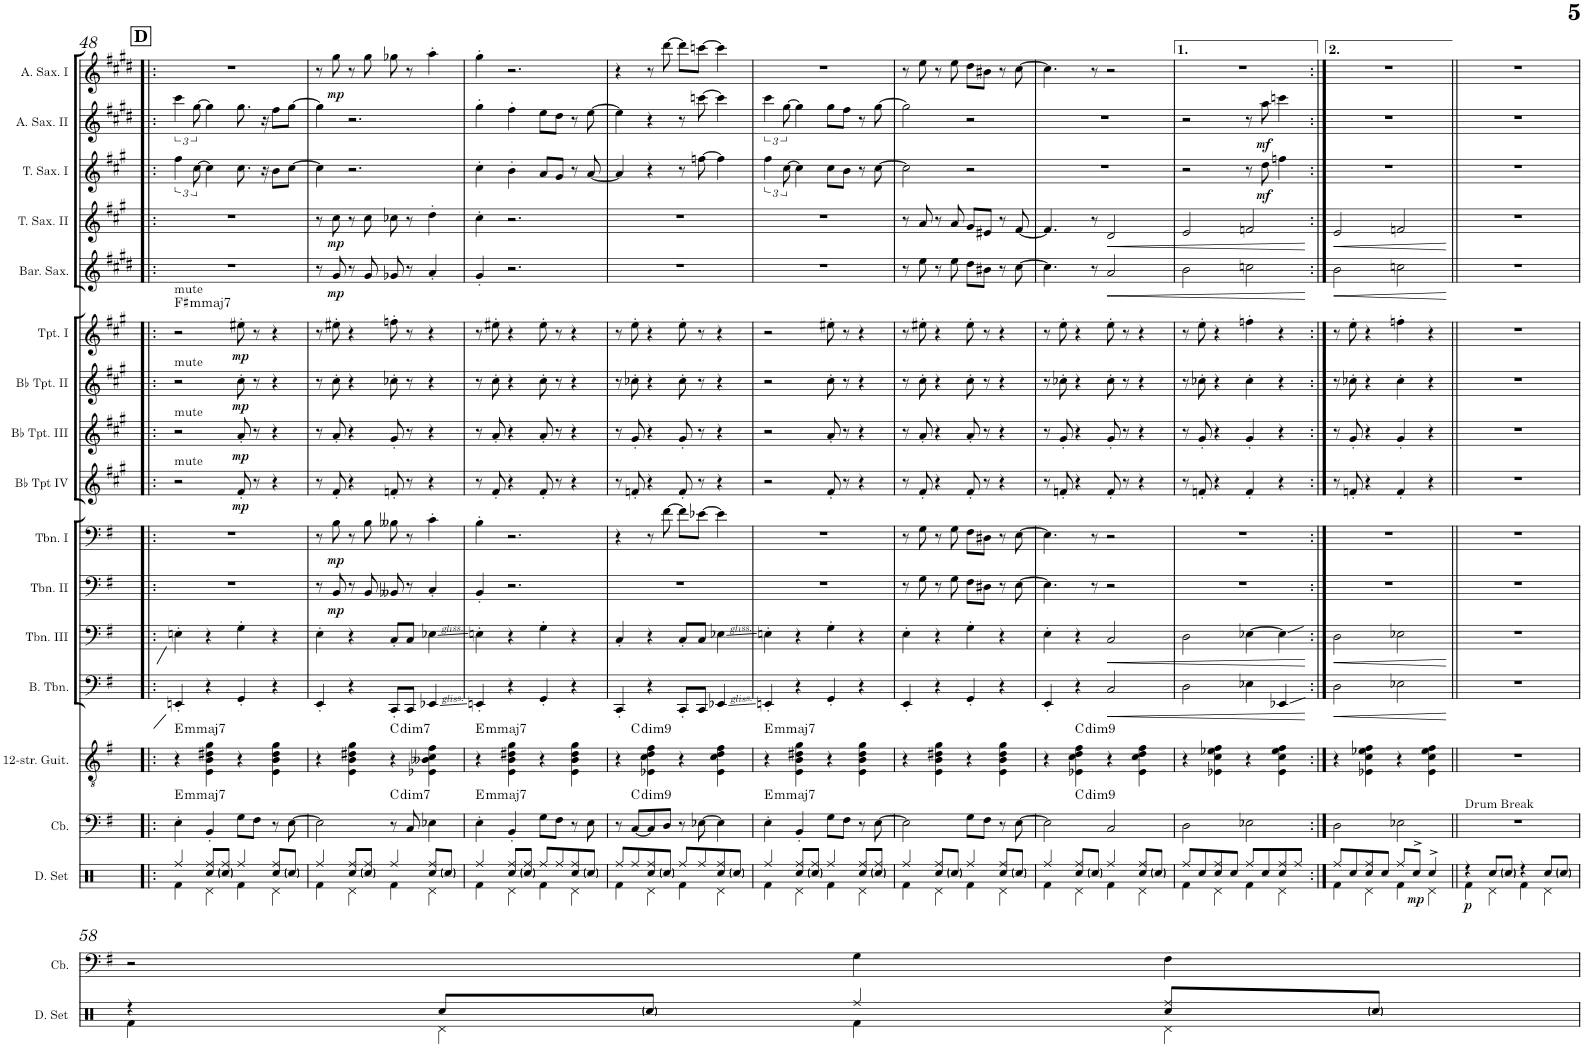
**kern	**harte	**kern	**harte	**kern	**dynam	**kern	**dynam	**kern	**dynam	**kern	**dynam	**kern	**dynam	**kern	**dynam	**kern	**dynam	**kern	**dynam	**harte	**kern	**dynam	**kern	**dynam	**kern	**dynam	**kern	**dynam	**kern	**dynam
*part15	*part15	*part14	*part14	*part13	*part13	*part12	*part12	*part11	*part11	*part10	*part10	*part9	*part9	*part8	*part8	*part7	*part7	*part6	*part6	*part6	*part5	*part5	*part4	*part4	*part3	*part3	*part2	*part2	*part1	*part1
*staff15	*	*staff14	*	*staff13	*staff13	*staff12	*staff12	*staff11	*staff11	*staff10	*staff10	*staff9	*staff9	*staff8	*staff8	*staff7	*staff7	*staff6	*staff6	*	*staff5	*staff5	*staff4	*staff4	*staff3	*staff3	*staff2	*staff2	*staff1	*staff1
*I"Contrabass	*	*I"12-string Guitar	*	*I"Bass Trombone	*	*I"Trombone III	*	*I"Trombone II	*	*I"Trombone I	*	*I"Bb Trumpet IV	*	*I"Bb Trumpet III	*	*I"Bb Trumpet II	*	*I"Bb Trumpet I	*	*	*I"Baritone Saxophone	*	*I"Tenor Saxophone II	*	*I"Tenor Saxophone I	*	*I"Alto Saxophone II	*	*I"Alto Saxophone I	*
*I'Cb.	*	*I'12-str. Guit.	*	*I'B. Tbn.	*	*I'Tbn. III	*	*I'Tbn. II	*	*I'Tbn. I	*	*I'Bb Tpt IV	*	*I'Bb Tpt. III	*	*I'Bb Tpt. II	*	*I'Tpt. I	*	*	*I'Bar. Sax.	*	*I'T. Sax. II	*	*I'T. Sax. I	*	*I'A. Sax. II	*	*I'A. Sax. I	*
!!LO:PB:g=z
*clefF4	*	*clefGv2	*	*clefF4	*	*clefF4	*	*clefF4	*	*clefF4	*	*clefG2	*	*clefG2	*	*clefG2	*	*clefG2	*	*	*clefG2	*	*clefG2	*	*clefG2	*	*clefG2	*	*clefG2	*
*Trd7c12	*	*	*	*	*	*	*	*	*	*	*	*Trd1c2	*	*Trd1c2	*	*Trd1c2	*	*Trd1c2	*	*	*Trd12c21	*	*Trd8c14	*	*Trd8c14	*	*Trd5c9	*	*Trd5c9	*
*k[f#]	*	*k[f#]	*	*k[f#]	*	*k[f#]	*	*k[f#]	*	*k[f#]	*	*k[f#c#g#]	*	*k[f#c#g#]	*	*k[f#c#g#]	*	*k[f#c#g#]	*	*	*k[f#c#g#d#]	*	*k[f#c#g#]	*	*k[f#c#g#]	*	*k[f#c#g#d#]	*	*k[f#c#g#d#]	*
*M2/2	*	*M2/2	*	*M2/2	*	*M2/2	*	*M2/2	*	*M2/2	*	*M2/2	*	*M2/2	*	*M2/2	*	*M2/2	*	*	*M2/2	*	*M2/2	*	*M2/2	*	*M2/2	*	*M2/2	*
*met(c|)	*	*met(c|)	*	*met(c|)	*	*met(c|)	*	*met(c|)	*	*met(c|)	*	*met(c|)	*	*met(c|)	*	*met(c|)	*	*met(c|)	*	*	*met(c|)	*	*met(c|)	*	*met(c|)	*	*met(c|)	*	*met(c|)	*
!!LO:REH:place=s1:a:B:cj:fs=14:t=D
=48!|:	=48!|:	=48!|:	=48!|:	=48!|:	=48!|:	=48!|:	=48!|:	=48!|:	=48!|:	=48!|:	=48!|:	=48!|:	=48!|:	=48!|:	=48!|:	=48!|:	=48!|:	=48!|:	=48!|:	=48!|:	=48!|:	=48!|:	=48!|:	=48!|:	=48!|:	=48!|:	=48!|:	=48!|:	=48!|:	=48!|:
!	!	!	!	!	!	!	!	!	!	!	!	!	!	!	!	!	!	!LO:TX:a:t=mute	!	!	!	!	!	!	!	!	!	!	!	!
!	!	!	!	!	!	!	!	!	!	!	!	!	!	!	!	!LO:TX:a:t=mute	!	!	!	!	!	!	!	!	!	!	!	!	!	!
!	!	!	!	!	!	!	!	!	!	!	!	!	!	!LO:TX:a:t=mute	!	!	!	!	!	!	!	!	!	!	!	!	!	!	!	!
!	!LO:H:kt=mmaj7	!	!LO:H:kt=mmaj7	!	!	!	!	!	!	!	!	!LO:TX:a:t=mute	!	!	!	!	!	!	!	!LO:H:kt=mmaj7	!	!	!	!	!	!	!	!	!	!
4E'\	E:minmaj7	4r	E:minmaj7	4EEn'/	.	4En'\	.	1r	.	1r	.	2r	.	2r	.	2r	.	2r	.	F#:minmaj7	1r	.	1r	.	6ff#\	.	6ccc#\	.	1r	.
.	.	.	.	.	.	.	.	.	.	.	.	.	.	.	.	.	.	.	.	.	.	.	.	.	[12cc#\	.	[12gg#\	.	.	.
4BB'/	.	4E\ 4B\ 4d#X\ 4g\	.	4r	.	4r	.	.	.	.	.	.	.	.	.	.	.	.	.	.	.	.	.	.	4cc#\]	.	4gg#\]	.	.	.
!	!	!	!	!	!	!	!	!	!	!	!	!	!LO:DY:b	!	!LO:DY:b	!	!LO:DY:b	!	!LO:DY:b	!	!	!	!	!	!	!	!	!	!	!
8G\L	.	4r	.	4GG'/	.	4G'\	.	.	.	.	.	8f#'/	mp	8a'/	mp	8cc#'\	mp	8ee#X'\	mp	.	.	.	.	.	8.cc#\	.	8.gg#\	.	.	.
8F#\J	.	.	.	.	.	.	.	.	.	.	.	8r	.	8r	.	8r	.	8r	.	.	.	.	.	.	.	.	.	.	.	.
.	.	.	.	.	.	.	.	.	.	.	.	.	.	.	.	.	.	.	.	.	.	.	.	.	16r	.	16r	.	.	.
8r	.	4E\ 4B\ 4d#\ 4g\	.	4r	.	4r	.	.	.	.	.	4r	.	4r	.	4r	.	4r	.	.	.	.	.	.	8b\L	.	8ff#\L	.	.	.
[8E\	.	.	.	.	.	.	.	.	.	.	.	.	.	.	.	.	.	.	.	.	.	.	.	.	[8cc#\J	.	[8gg#\J	.	.	.
=49	=49	=49	=49	=49	=49	=49	=49	=49	=49	=49	=49	=49	=49	=49	=49	=49	=49	=49	=49	=49	=49	=49	=49	=49	=49	=49	=49	=49	=49	=49
2E\]	.	4r	.	4EE'/	.	4E'\	.	8r	.	8r	.	8r	.	8r	.	8r	.	8r	.	.	8r	.	8r	.	4cc#\]	.	4gg#\]	.	8r	.
!	!	!	!	!	!	!	!	!	!LO:DY:b	!	!LO:DY:b	!	!	!	!	!	!	!	!	!	!	!LO:DY:b	!	!LO:DY:b	!	!	!	!	!	!LO:DY:b
.	.	.	.	.	.	.	.	8BB/	mp	8B\	mp	8f#'/	.	8a'/	.	8cc#'\	.	8ee#X'\	.	.	8g#/	mp	8cc#\	mp	.	.	.	.	8gg#\	mp
.	.	4E\ 4B\ 4d#X\ 4g\	.	4r	.	4r	.	8r	.	8r	.	4r	.	4r	.	4r	.	4r	.	.	8r	.	8r	.	2.r	.	2.r	.	8r	.
.	.	.	.	.	.	.	.	8BB/	.	8B\	.	.	.	.	.	.	.	.	.	.	8g#/	.	8cc#\	.	.	.	.	.	8gg#\	.
!	!LO:H:kt=dim7	!	!LO:H:kt=dim7	!	!	!	!	!	!	!	!	!	!	!	!	!	!	!	!	!	!	!	!	!	!	!	!	!	!	!
8r	C:dim7	4r	C:dim7	8CC'/L	.	8C'/L	.	8BB--X/	.	8B--X\	.	8fn'/	.	8g#'/	.	8cc-X'\	.	8ffn'\	.	.	8g-X/	.	8cc-X\	.	.	.	.	.	8gg-X\	.
8C/	.	.	.	8CC/J	.	8C/J	.	8r	.	8r	.	8r	.	8r	.	8r	.	8r	.	.	8r	.	8r	.	.	.	.	.	8r	.
4E-X\	.	4E-X\ 4B--X\ 4c\ 4f#\	.	4EE-X/	.	4E-X\	.	4C'/	.	4c'\	.	4r	.	4r	.	4r	.	4r	.	.	4a'/	.	4dd'\	.	.	.	.	.	4aa'\	.
=50	=50	=50	=50	=50	=50	=50	=50	=50	=50	=50	=50	=50	=50	=50	=50	=50	=50	=50	=50	=50	=50	=50	=50	=50	=50	=50	=50	=50	=50	=50
!	!LO:H:kt=mmaj7	!	!LO:H:kt=mmaj7	!	!	!	!	!	!	!	!	!	!	!	!	!	!	!	!	!	!	!	!	!	!	!	!	!	!	!
4E'\	E:minmaj7	4r	E:minmaj7	4EEn'/	.	4En'\	.	4BB'/	.	4B'\	.	8r	.	8r	.	8r	.	8r	.	.	4g#'/	.	4cc#'\	.	4cc#'\	.	4gg#'\	.	4gg#'\	.
.	.	.	.	.	.	.	.	.	.	.	.	8f#'/	.	8a'/	.	8cc#'\	.	8ee#X'\	.	.	.	.	.	.	.	.	.	.	.	.
4BB'/	.	4E\ 4B\ 4d#X\ 4g\	.	4r	.	4r	.	2.r	.	2.r	.	4r	.	4r	.	4r	.	4r	.	.	2.r	.	2.r	.	4b'\	.	4ff#'\	.	2.r	.
8G\L	.	4r	.	4GG'/	.	4G'\	.	.	.	.	.	8f#'/	.	8a'/	.	8cc#'\	.	8ee#'\	.	.	.	.	.	.	8a/L	.	8ee\L	.	.	.
8F#\J	.	.	.	.	.	.	.	.	.	.	.	8r	.	8r	.	8r	.	8r	.	.	.	.	.	.	8g#/J	.	8dd#\J	.	.	.
8r	.	4E\ 4B\ 4d#\ 4g\	.	4r	.	4r	.	.	.	.	.	4r	.	4r	.	4r	.	4r	.	.	.	.	.	.	8r	.	8r	.	.	.
8E\	.	.	.	.	.	.	.	.	.	.	.	.	.	.	.	.	.	.	.	.	.	.	.	.	[8a/	.	[8ee\	.	.	.
=51	=51	=51	=51	=51	=51	=51	=51	=51	=51	=51	=51	=51	=51	=51	=51	=51	=51	=51	=51	=51	=51	=51	=51	=51	=51	=51	=51	=51	=51	=51
*	*	*^	*	*	*	*	*	*	*	*	*	*	*	*	*	*	*	*	*	*	*	*	*	*	*	*	*	*	*	*
8r	.	4r	8ryy	.	4CC'/	.	4C'/	.	1r	.	4r	.	8r	.	8r	.	8r	.	8r	.	.	1r	.	1r	.	4a/]	.	4ee\]	.	4r	.
!	!LO:H:kt=dim7	!	!	!LO:H:kt=dim7	!	!	!	!	!	!	!	!	!	!	!	!	!	!	!	!	!	!	!	!	!	!	!	!	!	!	!
[8C/L	C:dim7(9)	.	2..ryy	C:dim7(9)	.	.	.	.	.	.	.	.	8fn'/	.	8g#'/	.	8cc-X'\	.	8ee'\	.	.	.	.	.	.	.	.	.	.	.	.
8C/]	.	4E-X\ 4c\ 4d\ 4f#\	.	.	4r	.	4r	.	.	.	8r	.	4r	.	4r	.	4r	.	4r	.	.	.	.	.	.	4r	.	4r	.	8r	.
8D/J	.	.	.	.	.	.	.	.	.	.	[8f#\	.	.	.	.	.	.	.	.	.	.	.	.	.	.	.	.	.	.	[8ddd#\	.
8r	.	4r	.	.	8CC'/L	.	8C'/L	.	.	.	8f#\L]	.	8f'/	.	8g#'/	.	8cc-'\	.	8ee'\	.	.	.	.	.	.	8r	.	8r	.	8ddd#\L]	.
[8E-X\	.	.	.	.	8CC/J	.	8C/J	.	.	.	[8e-X\J	.	8r	.	8r	.	8r	.	8r	.	.	.	.	.	.	[8ffn\	.	[8cccn\	.	[8cccn\J	.
4E-\]	.	4E-\ 4c\ 4d\ 4f#\	.	.	4EE-X/	.	4E-X\	.	.	.	4e-\]	.	4r	.	4r	.	4r	.	4r	.	.	.	.	.	.	4ff\]	.	4ccc\]	.	4ccc\]	.
=52	=52	=52	=52	=52	=52	=52	=52	=52	=52	=52	=52	=52	=52	=52	=52	=52	=52	=52	=52	=52	=52	=52	=52	=52	=52	=52	=52	=52	=52	=52	=52
!	!LO:H:kt=mmaj7	!	!	!LO:H:kt=mmaj7	!	!	!	!	!	!	!	!	!	!	!	!	!	!	!	!	!	!	!	!	!	!	!	!	!	!	!
*	*	*v	*v	*	*	*	*	*	*	*	*	*	*	*	*	*	*	*	*	*	*	*	*	*	*	*	*	*	*	*	*
4E'\	E:minmaj7	4r	E:minmaj7	4EEn'/	.	4En'\	.	1r	.	1r	.	2r	.	2r	.	2r	.	2r	.	.	1r	.	1r	.	6ff#\	.	6ccc#\	.	1r	.
.	.	.	.	.	.	.	.	.	.	.	.	.	.	.	.	.	.	.	.	.	.	.	.	.	[12cc#\	.	[12gg#\	.	.	.
4BB'/	.	4E\ 4B\ 4d#X\ 4g\	.	4r	.	4r	.	.	.	.	.	.	.	.	.	.	.	.	.	.	.	.	.	.	4cc#\]	.	4gg#\]	.	.	.
8G\L	.	4r	.	4GG'/	.	4G'\	.	.	.	.	.	8f#'/	.	8a'/	.	8cc#'\	.	8ee#X'\	.	.	.	.	.	.	8cc#\L	.	8gg#\L	.	.	.
8F#\J	.	.	.	.	.	.	.	.	.	.	.	8r	.	8r	.	8r	.	8r	.	.	.	.	.	.	8b\J	.	8ff#\J	.	.	.
8r	.	4E\ 4B\ 4d#\ 4g\	.	4r	.	4r	.	.	.	.	.	4r	.	4r	.	4r	.	4r	.	.	.	.	.	.	8r	.	8r	.	.	.
[8E\	.	.	.	.	.	.	.	.	.	.	.	.	.	.	.	.	.	.	.	.	.	.	.	.	[8cc#\	.	[8gg#\	.	.	.
=53	=53	=53	=53	=53	=53	=53	=53	=53	=53	=53	=53	=53	=53	=53	=53	=53	=53	=53	=53	=53	=53	=53	=53	=53	=53	=53	=53	=53	=53	=53
2E\]	.	4r	.	4EE'/	.	4E'\	.	8r	.	8r	.	8r	.	8r	.	8r	.	8r	.	.	8r	.	8r	.	2cc#\]	.	2gg#\]	.	8r	.
.	.	.	.	.	.	.	.	8G\	.	8G\	.	8f#'/	.	8a'/	.	8cc#'\	.	8ee#X'\	.	.	8ee\	.	8a/	.	.	.	.	.	8ee\	.
.	.	4E\ 4B\ 4d#X\ 4g\	.	4r	.	4r	.	8r	.	8r	.	4r	.	4r	.	4r	.	4r	.	.	8r	.	8r	.	.	.	.	.	8r	.
.	.	.	.	.	.	.	.	8G\	.	8G\	.	.	.	.	.	.	.	.	.	.	8ee\	.	8a/	.	.	.	.	.	8ee\	.
8G\L	.	4r	.	4GG'/	.	4G'\	.	8F#\L	.	8F#\L	.	8f#'/	.	8a'/	.	8cc#'\	.	8ee#'\	.	.	8dd#\L	.	8g#/L	.	2r	.	2r	.	8dd#\L	.
8F#\J	.	.	.	.	.	.	.	8D#X\J	.	8D#X\J	.	8r	.	8r	.	8r	.	8r	.	.	8b#X\J	.	8e#X/J	.	.	.	.	.	8b#X\J	.
8r	.	4E\ 4B\ 4d#\ 4g\	.	4r	.	4r	.	8r	.	8r	.	4r	.	4r	.	4r	.	4r	.	.	8r	.	8r	.	.	.	.	.	8r	.
[8E\	.	.	.	.	.	.	.	[8E\	.	[8E\	.	.	.	.	.	.	.	.	.	.	[8cc#\	.	[8f#/	.	.	.	.	.	[8cc#\	.
=54	=54	=54	=54	=54	=54	=54	=54	=54	=54	=54	=54	=54	=54	=54	=54	=54	=54	=54	=54	=54	=54	=54	=54	=54	=54	=54	=54	=54	=54	=54
*^	*	*	*	*	*	*	*	*	*	*	*	*	*	*	*	*	*	*	*	*	*	*	*	*	*	*	*	*	*	*
2E\]	4ryy	.	4r	.	4EE'/	.	4E'\	.	4.E\]	.	4.E\]	.	8r	.	8r	.	8r	.	8r	.	.	4.cc#\]	.	4.f#/]	.	1r	.	1r	.	4.cc#\]	.
.	.	.	.	.	.	.	.	.	.	.	.	.	8fn'/	.	8g#'/	.	8cc-X'\	.	8ee'\	.	.	.	.	.	.	.	.	.	.	.	.
!	!	!LO:H:kt=dim7	!	!LO:H:kt=dim7	!	!	!	!	!	!	!	!	!	!	!	!	!	!	!	!	!	!	!	!	!	!	!	!	!	!	!
.	2.ryy	C:dim7(9)	4E-X\ 4c\ 4d\ 4f#\	C:dim7(9)	4r	.	4r	.	.	.	.	.	4r	.	4r	.	4r	.	4r	.	.	.	.	.	.	.	.	.	.	.	.
.	.	.	.	.	.	.	.	.	8r	.	8r	.	.	.	.	.	.	.	.	.	.	8r	.	8r	.	.	.	.	.	8r	.
!	!	!	!	!	!	!LO:HP:b	!	!LO:HP:b	!	!	!	!	!	!	!	!	!	!	!	!	!	!	!LO:HP:b	!	!LO:HP:b	!	!	!	!	!	!
2C/	.	.	4r	.	2C/	<	2C/	<	2r	.	2r	.	8f'/	.	8g#'/	.	8cc-'\	.	8ee'\	.	.	2a/	<	2d/	<	.	.	.	.	2r	.
.	.	.	.	.	.	.	.	.	.	.	.	.	8r	.	8r	.	8r	.	8r	.	.	.	.	.	.	.	.	.	.	.	.
.	.	.	4E-\ 4c\ 4d\ 4f#\	.	.	.	.	.	.	.	.	.	4r	.	4r	.	4r	.	4r	.	.	.	.	.	.	.	.	.	.	.	.
*v	*v	*	*	*	*	*	*	*	*	*	*	*	*	*	*	*	*	*	*	*	*	*	*	*	*	*	*	*	*	*	*
=55	=55	=55	=55	=55	=55	=55	=55	=55	=55	=55	=55	=55	=55	=55	=55	=55	=55	=55	=55	=55	=55	=55	=55	=55	=55	=55	=55	=55	=55	=55
2D\	.	4r	.	2D\	.	2D\	.	1r	.	1r	.	8r	.	8r	.	8r	.	8r	.	.	2b\	.	2e/	.	2r	.	2r	.	1r	.
.	.	.	.	.	.	.	.	.	.	.	.	8fn'/	.	8g#'/	.	8cc-X'\	.	8ee'\	.	.	.	.	.	.	.	.	.	.	.	.
.	.	4E-X\ 4c\ 4e-X\ 4f#\	.	.	.	.	.	.	.	.	.	4r	.	4r	.	4r	.	4r	.	.	.	.	.	.	.	.	.	.	.	.
2E-X\	.	4r	.	4E-X\	.	[4E-X\	.	.	.	.	.	4f'/	.	4g#'/	.	4cc-'\	.	4ffn'\	.	.	2ccn\	.	2fn/	.	8r	.	8r	.	.	.
!	!	!	!	!	!	!	!	!	!	!	!	!	!	!	!	!	!	!	!	!	!	!	!	!	!	!LO:DY:b	!	!LO:DY:b	!	!
.	.	.	.	.	.	.	.	.	.	.	.	.	.	.	.	.	.	.	.	.	.	.	.	.	8dd\	mf	8aa\	mf	.	.
.	.	4E-\ 4c\ 4e-\ 4f#\	.	4EE-X/	.	4E-\]	.	.	.	.	.	4r	.	4r	.	4r	.	4r	.	.	.	.	.	.	4ffn\	.	4cccn\	.	.	.
.	.	.	.	.	[	.	[	.	.	.	.	.	.	.	.	.	.	.	.	.	.	[	.	[	.	.	.	.	.	.
=56:|!	=56:|!	=56:|!	=56:|!	=56:|!	=56:|!	=56:|!	=56:|!	=56:|!	=56:|!	=56:|!	=56:|!	=56:|!	=56:|!	=56:|!	=56:|!	=56:|!	=56:|!	=56:|!	=56:|!	=56:|!	=56:|!	=56:|!	=56:|!	=56:|!	=56:|!	=56:|!	=56:|!	=56:|!	=56:|!	=56:|!
!	!	!	!	!	!LO:HP:b	!	!LO:HP:b	!	!	!	!	!	!	!	!	!	!	!	!	!	!	!LO:HP:b	!	!LO:HP:b	!	!	!	!	!	!
2D\	.	4r	.	2D\	<	2D\	<	1r	.	1r	.	8r	.	8r	.	8r	.	8r	.	.	2b\	<	2e/	<	1r	.	1r	.	1r	.
.	.	.	.	.	.	.	.	.	.	.	.	8fn'/	.	8g#'/	.	8cc-X'\	.	8ee'\	.	.	.	.	.	.	.	.	.	.	.	.
.	.	4E-X\ 4c\ 4e-X\ 4f#\	.	.	.	.	.	.	.	.	.	4r	.	4r	.	4r	.	4r	.	.	.	.	.	.	.	.	.	.	.	.
2E-X\	.	4r	.	2E-X\	.	2E-X\	.	.	.	.	.	4f'/	.	4g#'/	.	4cc-'\	.	4ffn'\	.	.	2ccn\	.	2fn/	.	.	.	.	.	.	.
.	.	4E-\ 4c\ 4e-\ 4f#\	.	.	.	.	.	.	.	.	.	4r	.	4r	.	4r	.	4r	.	.	.	.	.	.	.	.	.	.	.	.
.	.	.	.	.	[	.	[	.	.	.	.	.	.	.	.	.	.	.	.	.	.	[	.	[	.	.	.	.	.	.
=57||	=57||	=57||	=57||	=57||	=57||	=57||	=57||	=57||	=57||	=57||	=57||	=57||	=57||	=57||	=57||	=57||	=57||	=57||	=57||	=57||	=57||	=57||	=57||	=57||	=57||	=57||	=57||	=57||	=57||	=57||
!LO:TX:a:t=Drum Break	!	!	!	!	!	!	!	!	!	!	!	!	!	!	!	!	!	!	!	!	!	!	!	!	!	!	!	!	!	!
1r	.	1r	.	1r	.	1r	.	1r	.	1r	.	1r	.	1r	.	1r	.	1r	.	.	1r	.	1r	.	1r	.	1r	.	1r	.
!!LO:LB:g=z
=58	=58	=58	=58	=58	=58	=58	=58	=58	=58	=58	=58	=58	=58	=58	=58	=58	=58	=58	=58	=58	=58	=58	=58	=58	=58	=58	=58	=58	=58	=58
2r	.	1r	.	1r	.	1r	.	1r	.	1r	.	1r	.	1r	.	1r	.	1r	.	.	1r	.	1r	.	1r	.	1r	.	1r	.
4G\	.	.	.	.	.	.	.	.	.	.	.	.	.	.	.	.	.	.	.	.	.	.	.	.	.	.	.	.	.	.
4F#\	.	.	.	.	.	.	.	.	.	.	.	.	.	.	.	.	.	.	.	.	.	.	.	.	.	.	.	.	.	.
=	=	=	=	=	=	=	=	=	=	=	=	=	=	=	=	=	=	=	=	=	=	=	=	=	=	=	=	=	=	=
*-	*-	*-	*-	*-	*-	*-	*-	*-	*-	*-	*-	*-	*-	*-	*-	*-	*-	*-	*-	*-	*-	*-	*-	*-	*-	*-	*-	*-	*-	*-
